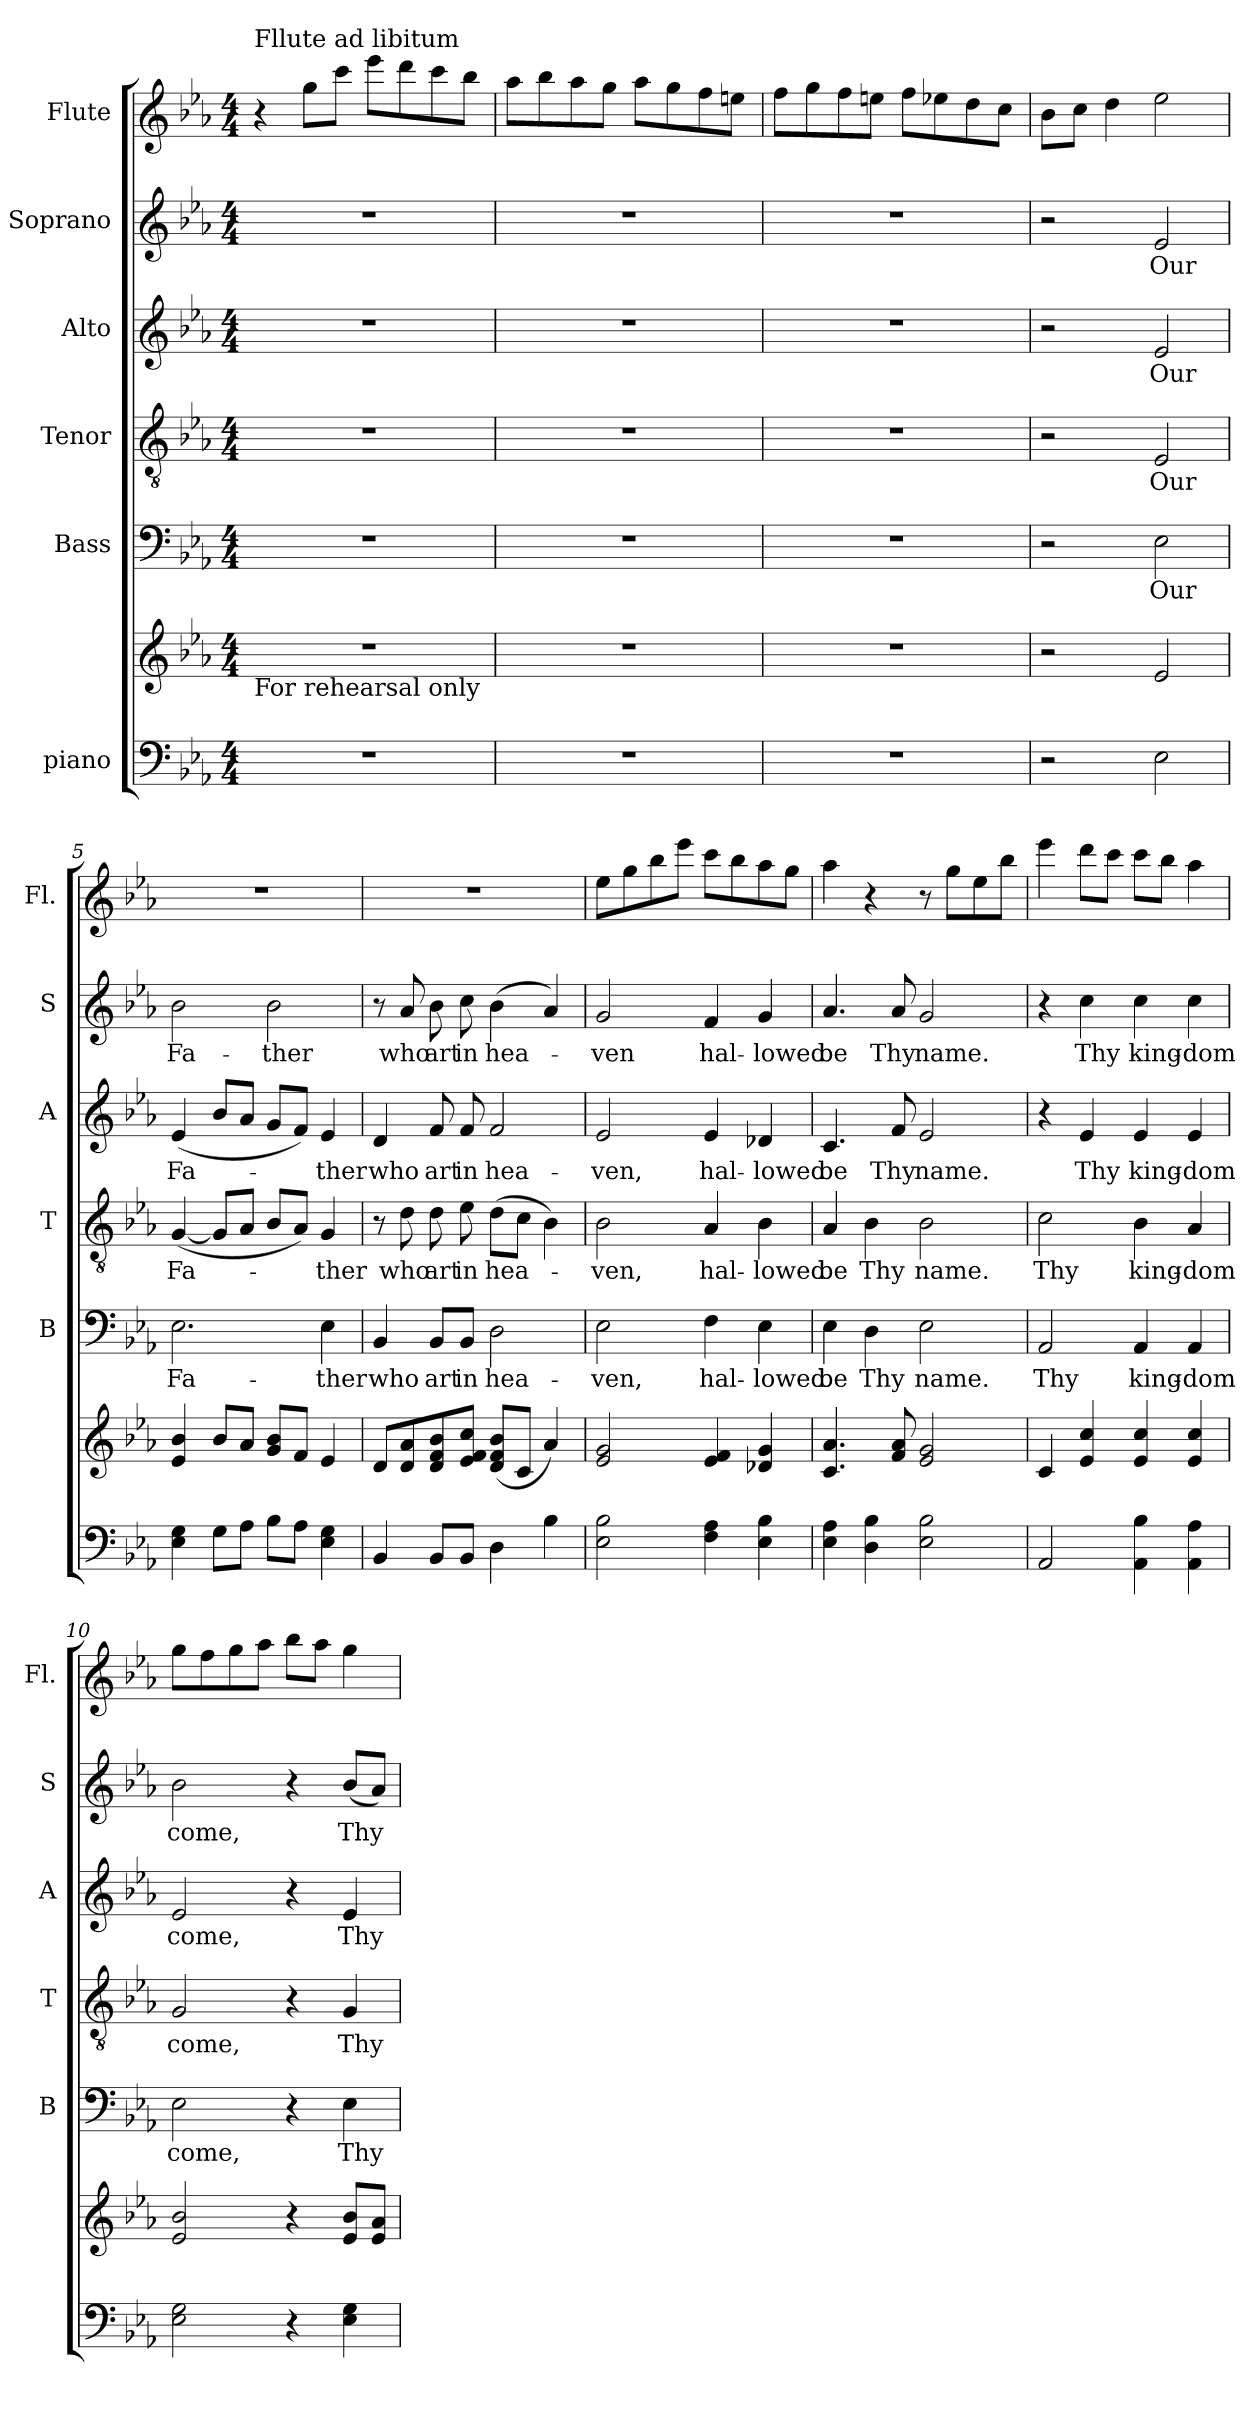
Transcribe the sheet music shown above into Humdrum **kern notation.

**kern	**kern	**kern	**text	**kern	**text	**kern	**text	**kern	**text	**kern
*part6	*part6	*part5	*part5	*part4	*part4	*part3	*part3	*part2	*part2	*part1
*staff7	*staff6	*staff5	*staff5	*staff4	*staff4	*staff3	*staff3	*staff2	*staff2	*staff1
*I"piano	*	*I"Bass	*	*I"Tenor	*	*I"Alto	*	*I"Soprano	*	*I"Flute
*	*	*I'B	*	*I'T	*	*I'A	*	*I'S	*	*I'Fl.
*clefF4	*clefG2	*clefF4	*	*clefGv2	*	*clefG2	*	*clefG2	*	*clefG2
*k[b-e-a-]	*k[b-e-a-]	*k[b-e-a-]	*	*k[b-e-a-]	*	*k[b-e-a-]	*	*k[b-e-a-]	*	*k[b-e-a-]
*E-:	*E-:	*E-:	*	*E-:	*	*E-:	*	*E-:	*	*E-:
*M4/4	*M4/4	*M4/4	*	*M4/4	*	*M4/4	*	*M4/4	*	*M4/4
=1	=1	=1	=1	=1	=1	=1	=1	=1	=1	=1
!	!	!	!	!	!	!	!	!	!	!LO:TX:a:t=Fllute ad libitum
!	!LO:TX:b:t=For rehearsal only	!	!	!	!	!	!	!	!	!
1r	1r	1r	.	1r	.	1r	.	1r	.	4r
.	.	.	.	.	.	.	.	.	.	8gg\L
.	.	.	.	.	.	.	.	.	.	8ccc\J
.	.	.	.	.	.	.	.	.	.	8eee-\L
.	.	.	.	.	.	.	.	.	.	8ddd\
.	.	.	.	.	.	.	.	.	.	8ccc\
.	.	.	.	.	.	.	.	.	.	8bb-\J
=2	=2	=2	=2	=2	=2	=2	=2	=2	=2	=2
1r	1r	1r	.	1r	.	1r	.	1r	.	8aa-\L
.	.	.	.	.	.	.	.	.	.	8bb-\
.	.	.	.	.	.	.	.	.	.	8aa-\
.	.	.	.	.	.	.	.	.	.	8gg\J
.	.	.	.	.	.	.	.	.	.	8aa-\L
.	.	.	.	.	.	.	.	.	.	8gg\
.	.	.	.	.	.	.	.	.	.	8ff\
.	.	.	.	.	.	.	.	.	.	8een\J
=3	=3	=3	=3	=3	=3	=3	=3	=3	=3	=3
1r	1r	1r	.	1r	.	1r	.	1r	.	8ff\L
.	.	.	.	.	.	.	.	.	.	8gg\
.	.	.	.	.	.	.	.	.	.	8ff\
.	.	.	.	.	.	.	.	.	.	8een\J
.	.	.	.	.	.	.	.	.	.	8ff\L
.	.	.	.	.	.	.	.	.	.	8ee-X\
.	.	.	.	.	.	.	.	.	.	8dd\
.	.	.	.	.	.	.	.	.	.	8cc\J
=4	=4	=4	=4	=4	=4	=4	=4	=4	=4	=4
2r	2r	2r	.	2r	.	2r	.	2r	.	8b-\L
.	.	.	.	.	.	.	.	.	.	8cc\J
.	.	.	.	.	.	.	.	.	.	4dd\
!	!	!	!LO:LY:b	!	!LO:LY:b	!	!LO:LY:b	!	!LO:LY:b	!
2E-!\	2e-!/	2E-\	Our	2E-/	Our	2e-/	Our	2e-/	Our	2ee-\
!!LO:PB:g=z
=5	=5	=5	=5	=5	=5	=5	=5	=5	=5	=5
!	!	!	!LO:LY:b	!	!LO:LY:b	!	!LO:LY:b	!	!LO:LY:b	!
4E-!\ 4G!\	4e-!/ 4b-!/	2.E-\	Fa-	(<[4G/	Fa-	(<4e-/	Fa-	2b-\	Fa-	1r
8G!\L	8b-!/L	.	.	8G/L]	.	8b-/L	.	.	.	.
8A-!\J	8a-!/J	.	.	8A-/J	.	8a-/J	.	.	.	.
!	!	!	!	!	!	!	!	!	!LO:LY:b	!
8B-!\L	8g!/ 8b-!/L	.	.	8B-/L	.	8g/L	.	2b-\	-ther	.
8A-!\J	8f!/J	.	.	8A-/J)	.	8f/J)	.	.	.	.
!	!	!	!LO:LY:b	!	!LO:LY:b	!	!LO:LY:b	!	!	!
4E-!\ 4G!\	4e-!/	4E-\	-ther	4G/	-ther	4e-/	-ther	.	.	.
=6	=6	=6	=6	=6	=6	=6	=6	=6	=6	=6
!	!	!	!LO:LY:b	!	!	!	!LO:LY:b	!	!	!
4BB-!/	8d!/L	4BB-/	who	8r	.	4d/	who	8r	.	1r
!	!	!	!	!	!LO:LY:b	!	!	!	!LO:LY:b	!
.	8d!/ 8a-!/	.	.	8d\	who	.	.	8a-/	who	.
!	!	!	!LO:LY:b	!	!LO:LY:b	!	!LO:LY:b	!	!LO:LY:b	!
8BB-!/L	8d!/ 8f!/ 8b-!/	8BB-/L	art	8d\	art	8f/	art	8b-\	art	.
!	!	!	!LO:LY:b	!	!LO:LY:b	!	!LO:LY:b	!	!LO:LY:b	!
8BB-!/J	8e-!/ 8f!/ 8cc!/J	8BB-/J	in	8e-\	in	8f/	in	8cc\	in	.
!	!	!	!LO:LY:b	!	!LO:LY:b	!	!LO:LY:b	!	!LO:LY:b	!
4D!\	(<8d!/ 8f!/ 8b-!/L	2D\	hea-	(>8d\L	hea-	2f/	hea-	(>4b-\	hea-	.
.	8c!/J	.	.	8c\J	.	.	.	.	.	.
4B-!\	4a-!/)	.	.	4B-\)	.	.	.	4a-/)	.	.
=7	=7	=7	=7	=7	=7	=7	=7	=7	=7	=7
!	!	!	!LO:LY:b	!	!LO:LY:b	!	!LO:LY:b	!	!LO:LY:b	!
2E-!\ 2B-!\	2e-!/ 2g!/	2E-\	-ven,	2B-\	-ven,	2e-/	-ven,	2g/	-ven	8ee-\L
.	.	.	.	.	.	.	.	.	.	8gg\
.	.	.	.	.	.	.	.	.	.	8bb-\
.	.	.	.	.	.	.	.	.	.	8eee-\J
!	!	!	!LO:LY:b	!	!LO:LY:b	!	!LO:LY:b	!	!LO:LY:b	!
4F!\ 4A-!\	4e-!/ 4f!/	4F\	hal-	4A-/	hal-	4e-/	hal-	4f/	hal-	8ccc\L
.	.	.	.	.	.	.	.	.	.	8bb-\
!	!	!	!LO:LY:b	!	!LO:LY:b	!	!LO:LY:b	!	!LO:LY:b	!
4E-!\ 4B-!\	4d-X!/ 4g!/	4E-\	-lowed	4B-\	-lowed	4d-X/	-lowed	4g/	-lowed	8aa-\
.	.	.	.	.	.	.	.	.	.	8gg\J
=8	=8	=8	=8	=8	=8	=8	=8	=8	=8	=8
!	!	!	!LO:LY:b	!	!LO:LY:b	!	!LO:LY:b	!	!LO:LY:b	!
4E-!\ 4A-!\	4.c!/ 4.a-!/	4E-\	be	4A-/	be	4.c/	be	4.a-/	be	4aa-\
!	!	!	!LO:LY:b	!	!LO:LY:b	!	!	!	!	!
4D!\ 4B-!\	.	4D\	Thy	4B-\	Thy	.	.	.	.	4r
!	!	!	!	!	!	!	!LO:LY:b	!	!LO:LY:b	!
.	8f!/ 8a-!/	.	.	.	.	8f/	Thy	8a-/	Thy	.
!	!	!	!LO:LY:b	!	!LO:LY:b	!	!LO:LY:b	!	!LO:LY:b	!
2E-!\ 2B-!\	2e-!/ 2g!/	2E-\	name.	2B-\	name.	2e-/	name.	2g/	name.	8r
.	.	.	.	.	.	.	.	.	.	8gg\L
.	.	.	.	.	.	.	.	.	.	8ee-\
.	.	.	.	.	.	.	.	.	.	8bb-\J
=9	=9	=9	=9	=9	=9	=9	=9	=9	=9	=9
!	!	!	!LO:LY:b	!	!LO:LY:b	!	!	!	!	!
2AA-!/	4c!/	2AA-/	Thy	2c\	Thy	4r	.	4r	.	4eee-\
!	!	!	!	!	!	!	!LO:LY:b	!	!LO:LY:b	!
.	4e-!/ 4cc!/	.	.	.	.	4e-/	Thy	4cc\	Thy	8ddd\L
.	.	.	.	.	.	.	.	.	.	8ccc\J
!	!	!	!LO:LY:b	!	!LO:LY:b	!	!LO:LY:b	!	!LO:LY:b	!
4AA-!\ 4B-!\	4e-!/ 4cc!/	4AA-/	king-	4B-\	king-	4e-/	king-	4cc\	king-	8ccc\L
.	.	.	.	.	.	.	.	.	.	8bb-\J
!	!	!	!LO:LY:b	!	!LO:LY:b	!	!LO:LY:b	!	!LO:LY:b	!
4AA-!\ 4A-!\	4e-!/ 4cc!/	4AA-/	-dom	4A-/	-dom	4e-/	-dom	4cc\	-dom	4aa-\
!!LO:LB:g=z
=10	=10	=10	=10	=10	=10	=10	=10	=10	=10	=10
!	!	!	!LO:LY:b	!	!LO:LY:b	!	!LO:LY:b	!	!LO:LY:b	!
2E-!\ 2G!\	2e-!/ 2b-!/	2E-\	come,	2G/	come,	2e-/	come,	2b-\	come,	8gg\L
.	.	.	.	.	.	.	.	.	.	8ff\
.	.	.	.	.	.	.	.	.	.	8gg\
.	.	.	.	.	.	.	.	.	.	8aa-\J
4r	4r	4r	.	4r	.	4r	.	4r	.	8bb-\L
.	.	.	.	.	.	.	.	.	.	8aa-\J
!	!	!	!LO:LY:b	!	!LO:LY:b	!	!LO:LY:b	!	!LO:LY:b	!
4E-!\ 4G!\	8e-!/ 8b-!/L	4E-\	Thy	4G/	Thy	4e-/	Thy	(<8b-/L	Thy	4gg\
.	8e-!/ 8a-!/J	.	.	.	.	.	.	8a-/J)	.	.
=	=	=	=	=	=	=	=	=	=	=
*-	*-	*-	*-	*-	*-	*-	*-	*-	*-	*-
